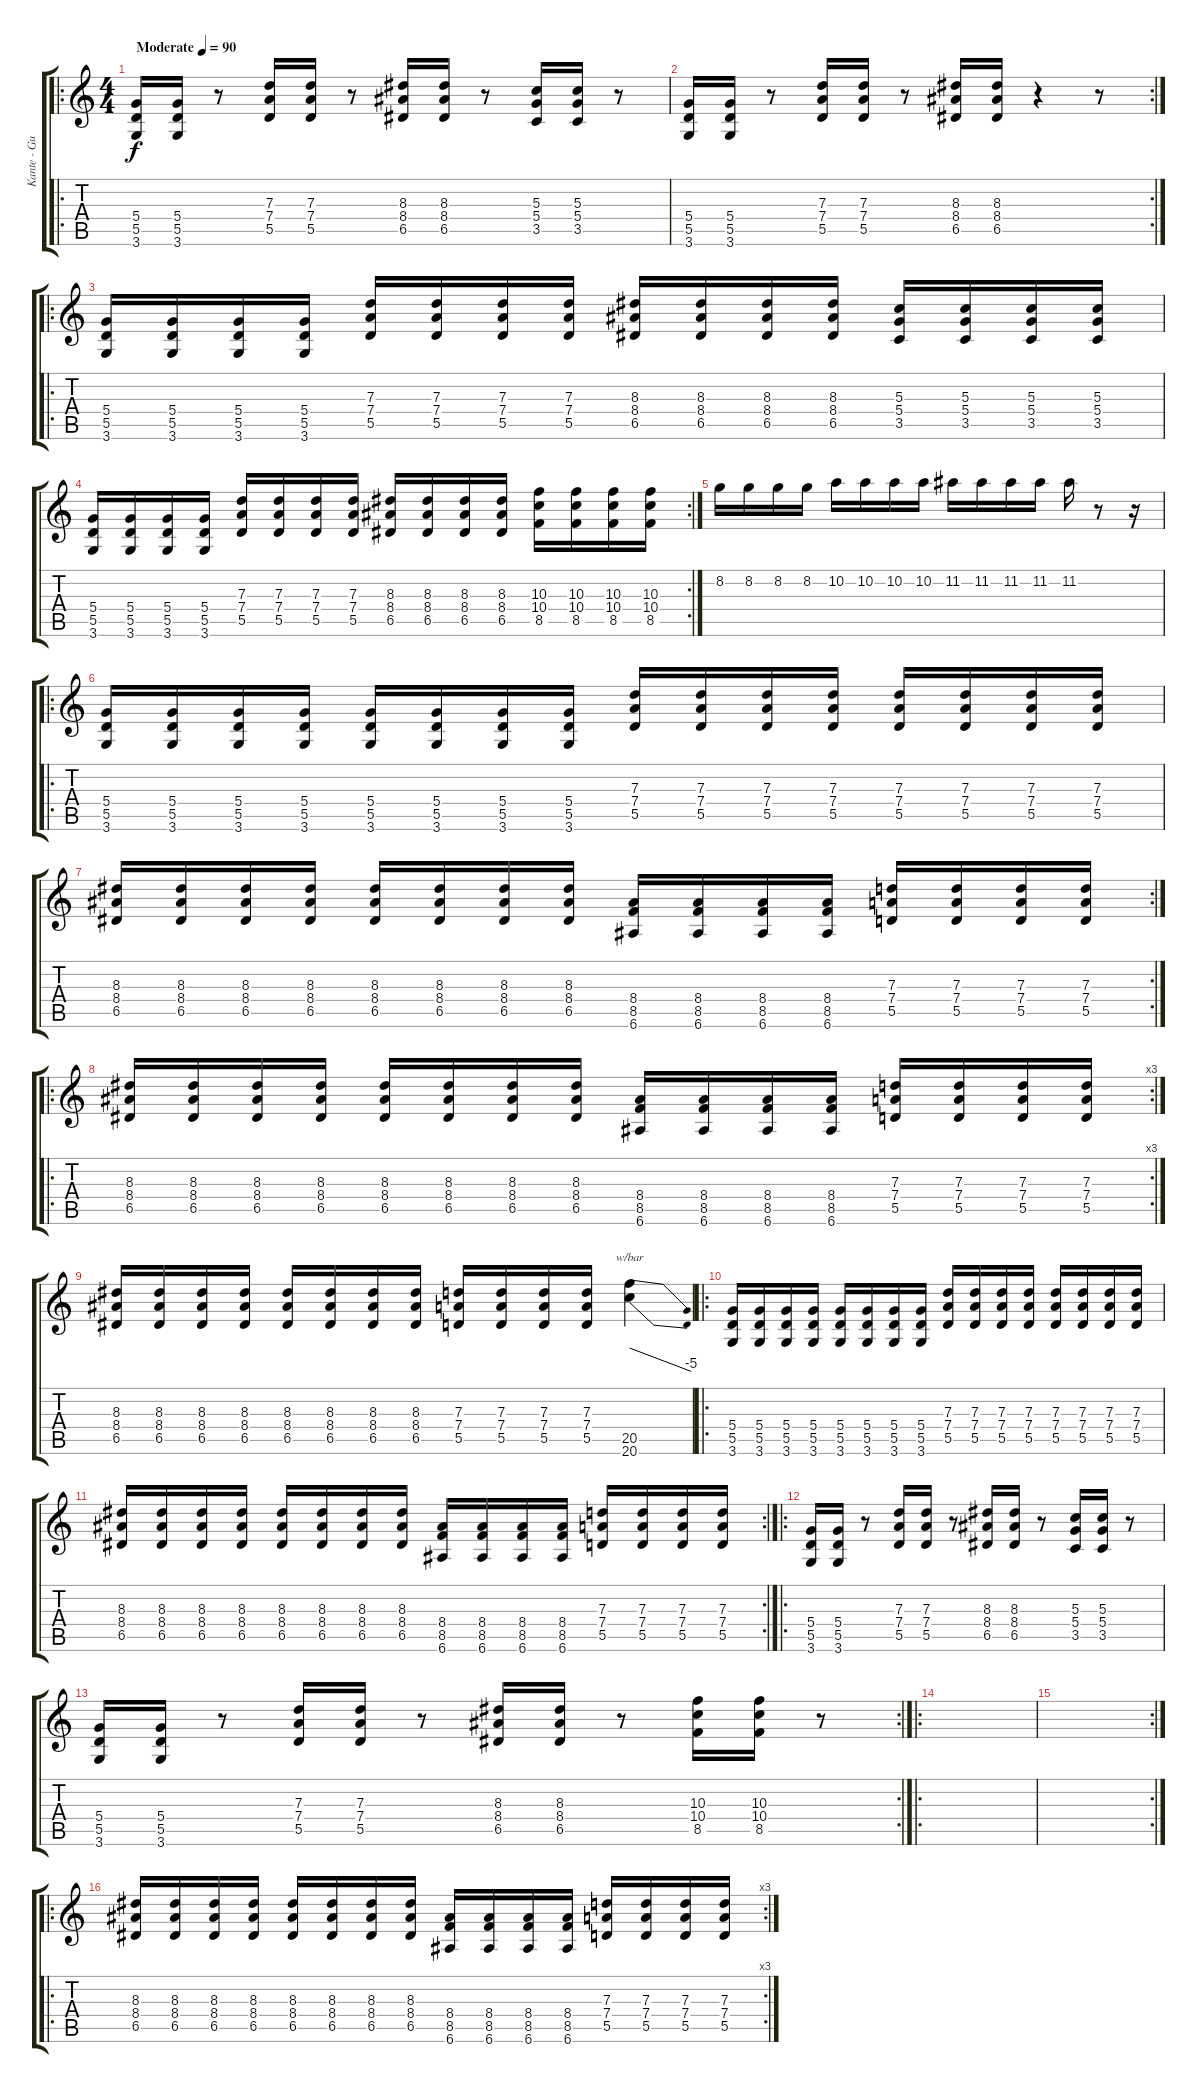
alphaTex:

\track ("Kante - Guitar,Vocal" "Kante - Gu") {instrument distortionguitar}
\staff {score tabs}
\tuning (E4 B3 G3 D3 A2 E2) {hide}
\ro
\ts (4 4)
\tempo (90 "Moderate")
\clef g2
\ks c
(5.4 5.5 3.6).16{dy f instrument distortionguitar} (5.4 5.5 3.6).16 r.8 (7.3 7.4 5.5).16 (7.3 7.4 5.5).16 r.8 (8.3 8.4 6.5).16 (8.3 8.4 6.5).16 r.8 (5.3 5.4 3.5).16 (5.3 5.4 3.5).16 r.8 |
\rc 2
(5.4 5.5 3.6).16 (5.4 5.5 3.6).16 r.8 (7.3 7.4 5.5).16 (7.3 7.4 5.5).16 r.8 (8.3 8.4 6.5).16 (8.3 8.4 6.5).16 r.4 r.8 |
\ro
(5.4 5.5 3.6).16 (5.4 5.5 3.6).16 (5.4 5.5 3.6).16 (5.4 5.5 3.6).16 (7.3 7.4 5.5).16 (7.3 7.4 5.5).16 (7.3 7.4 5.5).16 (7.3 7.4 5.5).16 (8.3 8.4 6.5).16 (8.3 8.4 6.5).16 (8.3 8.4 6.5).16 (8.3 8.4 6.5).16 (5.3 5.4 3.5).16 (5.3 5.4 3.5).16 (5.3 5.4 3.5).16 (5.3 5.4 3.5).16 |
\rc 2
(5.4 5.5 3.6).16 (5.4 5.5 3.6).16 (5.4 5.5 3.6).16 (5.4 5.5 3.6).16 (7.3 7.4 5.5).16 (7.3 7.4 5.5).16 (7.3 7.4 5.5).16 (7.3 7.4 5.5).16 (8.3 8.4 6.5).16 (8.3 8.4 6.5).16 (8.3 8.4 6.5).16 (8.3 8.4 6.5).16 (10.3 10.4 8.5).16 (10.3 10.4 8.5).16 (10.3 10.4 8.5).16 (10.3 10.4 8.5).16 |
8.2.16 8.2.16 8.2.16 8.2.16 10.2.16 10.2.16 10.2.16 10.2.16 11.2.16 11.2.16 11.2.16 11.2.16 11.2.16 r.8 r.16 |
\ro
(5.4 5.5 3.6).16 (5.4 5.5 3.6).16 (5.4 5.5 3.6).16 (5.4 5.5 3.6).16 (5.4 5.5 3.6).16 (5.4 5.5 3.6).16 (5.4 5.5 3.6).16 (5.4 5.5 3.6).16 (7.3 7.4 5.5).16 (7.3 7.4 5.5).16 (7.3 7.4 5.5).16 (7.3 7.4 5.5).16 (7.3 7.4 5.5).16 (7.3 7.4 5.5).16 (7.3 7.4 5.5).16 (7.3 7.4 5.5).16 |
\rc 2
(8.3 8.4 6.5).16 (8.3 8.4 6.5).16 (8.3 8.4 6.5).16 (8.3 8.4 6.5).16 (8.3 8.4 6.5).16 (8.3 8.4 6.5).16 (8.3 8.4 6.5).16 (8.3 8.4 6.5).16 (8.4 8.5 6.6).16 (8.4 8.5 6.6).16 (8.4 8.5 6.6).16 (8.4 8.5 6.6).16 (7.3 7.4 5.5).16 (7.3 7.4 5.5).16 (7.3 7.4 5.5).16 (7.3 7.4 5.5).16 |
\ro
\rc 3
(8.3 8.4 6.5).16 (8.3 8.4 6.5).16 (8.3 8.4 6.5).16 (8.3 8.4 6.5).16 (8.3 8.4 6.5).16 (8.3 8.4 6.5).16 (8.3 8.4 6.5).16 (8.3 8.4 6.5).16 (8.4 8.5 6.6).16 (8.4 8.5 6.6).16 (8.4 8.5 6.6).16 (8.4 8.5 6.6).16 (7.3 7.4 5.5).16 (7.3 7.4 5.5).16 (7.3 7.4 5.5).16 (7.3 7.4 5.5).16 |
(8.3 8.4 6.5).16 (8.3 8.4 6.5).16 (8.3 8.4 6.5).16 (8.3 8.4 6.5).16 (8.3 8.4 6.5).16 (8.3 8.4 6.5).16 (8.3 8.4 6.5).16 (8.3 8.4 6.5).16 (7.3 7.4 5.5).16 (7.3 7.4 5.5).16 (7.3 7.4 5.5).16 (7.3 7.4 5.5).16 (20.5 20.6).4{tbe (dive default 0 0 60 -20)} |
\ro
(5.4 5.5 3.6).16 (5.4 5.5 3.6).16 (5.4 5.5 3.6).16 (5.4 5.5 3.6).16 (5.4 5.5 3.6).16 (5.4 5.5 3.6).16 (5.4 5.5 3.6).16 (5.4 5.5 3.6).16 (7.3 7.4 5.5).16 (7.3 7.4 5.5).16 (7.3 7.4 5.5).16 (7.3 7.4 5.5).16 (7.3 7.4 5.5).16 (7.3 7.4 5.5).16 (7.3 7.4 5.5).16 (7.3 7.4 5.5).16 |
\rc 2
(8.3 8.4 6.5).16 (8.3 8.4 6.5).16 (8.3 8.4 6.5).16 (8.3 8.4 6.5).16 (8.3 8.4 6.5).16 (8.3 8.4 6.5).16 (8.3 8.4 6.5).16 (8.3 8.4 6.5).16 (8.4 8.5 6.6).16 (8.4 8.5 6.6).16 (8.4 8.5 6.6).16 (8.4 8.5 6.6).16 (7.3 7.4 5.5).16 (7.3 7.4 5.5).16 (7.3 7.4 5.5).16 (7.3 7.4 5.5).16 |
\ro
(5.4 5.5 3.6).16 (5.4 5.5 3.6).16 r.8 (7.3 7.4 5.5).16 (7.3 7.4 5.5).16 r.8 (8.3 8.4 6.5).16 (8.3 8.4 6.5).16 r.8 (5.3 5.4 3.5).16 (5.3 5.4 3.5).16 r.8 |
\rc 2
(5.4 5.5 3.6).16 (5.4 5.5 3.6).16 r.8 (7.3 7.4 5.5).16 (7.3 7.4 5.5).16 r.8 (8.3 8.4 6.5).16 (8.3 8.4 6.5).16 r.8 (10.3 10.4 8.5).16 (10.3 10.4 8.5).16 r.8 |
\ro
|
\rc 2
|
\ro
\rc 3
(8.3 8.4 6.5).16 (8.3 8.4 6.5).16 (8.3 8.4 6.5).16 (8.3 8.4 6.5).16 (8.3 8.4 6.5).16 (8.3 8.4 6.5).16 (8.3 8.4 6.5).16 (8.3 8.4 6.5).16 (8.4 8.5 6.6).16 (8.4 8.5 6.6).16 (8.4 8.5 6.6).16 (8.4 8.5 6.6).16 (7.3 7.4 5.5).16 (7.3 7.4 5.5).16 (7.3 7.4 5.5).16 (7.3 7.4 5.5).16
